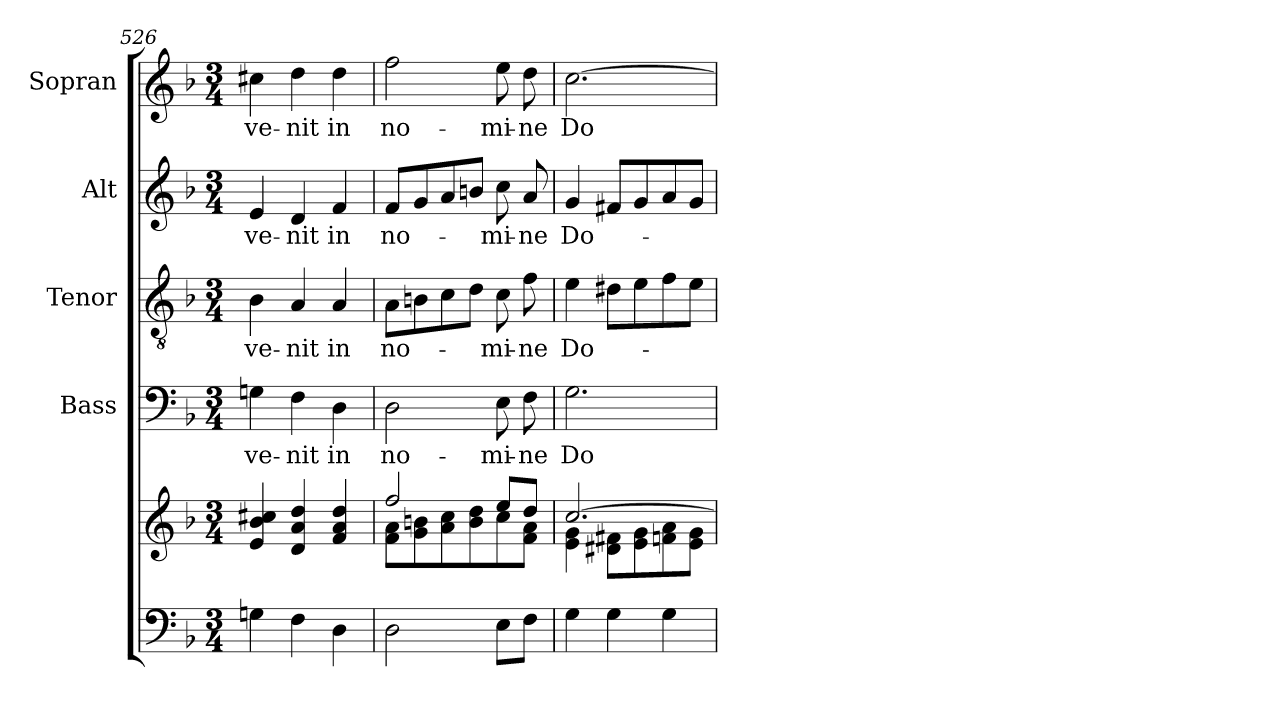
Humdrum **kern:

**kern	**kern	**kern	**text	**kern	**text	**kern	**text	**kern	**text
*part5	*part5	*part4	*part4	*part3	*part3	*part2	*part2	*part1	*part1
*staff6	*staff5	*staff4	*staff4	*staff3	*staff3	*staff2	*staff2	*staff1	*staff1
*	*	*I"Bass	*	*I"Tenor	*	*I"Alt	*	*I"Sopran	*
*	*	*I'B.	*	*I'T.	*	*I'A.	*	*I'S.	*
*clefF4	*clefG2	*clefF4	*	*clefGv2	*	*clefG2	*	*clefG2	*
*k[b-]	*k[b-]	*k[b-]	*	*k[b-]	*	*k[b-]	*	*k[b-]	*
*F:	*F:	*F:	*	*F:	*	*F:	*	*F:	*
*M3/4	*M3/4	*M3/4	*	*M3/4	*	*M3/4	*	*M3/4	*
=526	=526	=526	=526	=526	=526	=526	=526	=526	=526
!	!	!	!LO:LY:b	!	!LO:LY:b	!	!LO:LY:b	!	!LO:LY:b
4Gn\	4e/ 4b-/ 4cc#X/	4Gn\	ve-	4B-\	ve-	4e/	ve-	4cc#X\	ve-
!	!	!	!LO:LY:b	!	!LO:LY:b	!	!LO:LY:b	!	!LO:LY:b
4F\	4d/ 4a/ 4dd/	4F\	-nit	4A/	-nit	4d/	-nit	4dd\	-nit
!	!	!	!LO:LY:b	!	!LO:LY:b	!	!LO:LY:b	!	!LO:LY:b
4D\	4f/ 4a/ 4dd/	4D\	in	4A/	in	4f/	in	4dd\	in
=527	=527	=527	=527	=527	=527	=527	=527	=527	=527
*	*^	*	*	*	*	*	*	*	*
!	!	!	!	!LO:LY:b	!	!LO:LY:b	!	!LO:LY:b	!	!LO:LY:b
2D\	2ff/	8f\ 8a\L	2D\	no-	8A\L	no-	8f/L	no-	2ff\	no-
.	.	8g\ 8bn\	.	.	8Bn\	.	8g/	.	.	.
.	.	8a\ 8cc\	.	.	8c\	.	8a/	.	.	.
.	.	8b\ 8dd\	.	.	8d\J	.	8bn/J	.	.	.
!	!	!	!	!LO:LY:b	!	!LO:LY:b	!	!LO:LY:b	!	!LO:LY:b
8E\L	8ee/L	8cc\	8E\	-mi-	8c\	-mi-	8cc\	-mi-	8ee\	-mi-
!	!	!	!	!LO:LY:b	!	!LO:LY:b	!	!LO:LY:b	!	!LO:LY:b
8F\J	8dd/J	8f\ 8a\J	8F\	-ne	8f\	-ne	8a/	-ne	8dd\	-ne
=528	=528	=528	=528	=528	=528	=528	=528	=528	=528	=528
!	!	!	!	!LO:LY:b	!	!LO:LY:b	!	!LO:LY:b	!	!LO:LY:b
4G\	[>2.cc/	4e\ 4g\	2.G\	Do-	4e\	Do-	4g/	Do-	[2.cc\	Do-
4G\	.	8d#X\ 8f#X\L	.	.	8d#X\L	.	8f#X/L	.	.	.
.	.	8e\ 8g\	.	.	8e\	.	8g/	.	.	.
4G\	.	8fn\ 8a\	.	.	8f\	.	8a/	.	.	.
.	.	8e\ 8g\J	.	.	8e\J	.	8g/J	.	.	.
*	*v	*v	*	*	*	*	*	*	*	*
=	=	=	=	=	=	=	=	=	=
*-	*-	*-	*-	*-	*-	*-	*-	*-	*-
